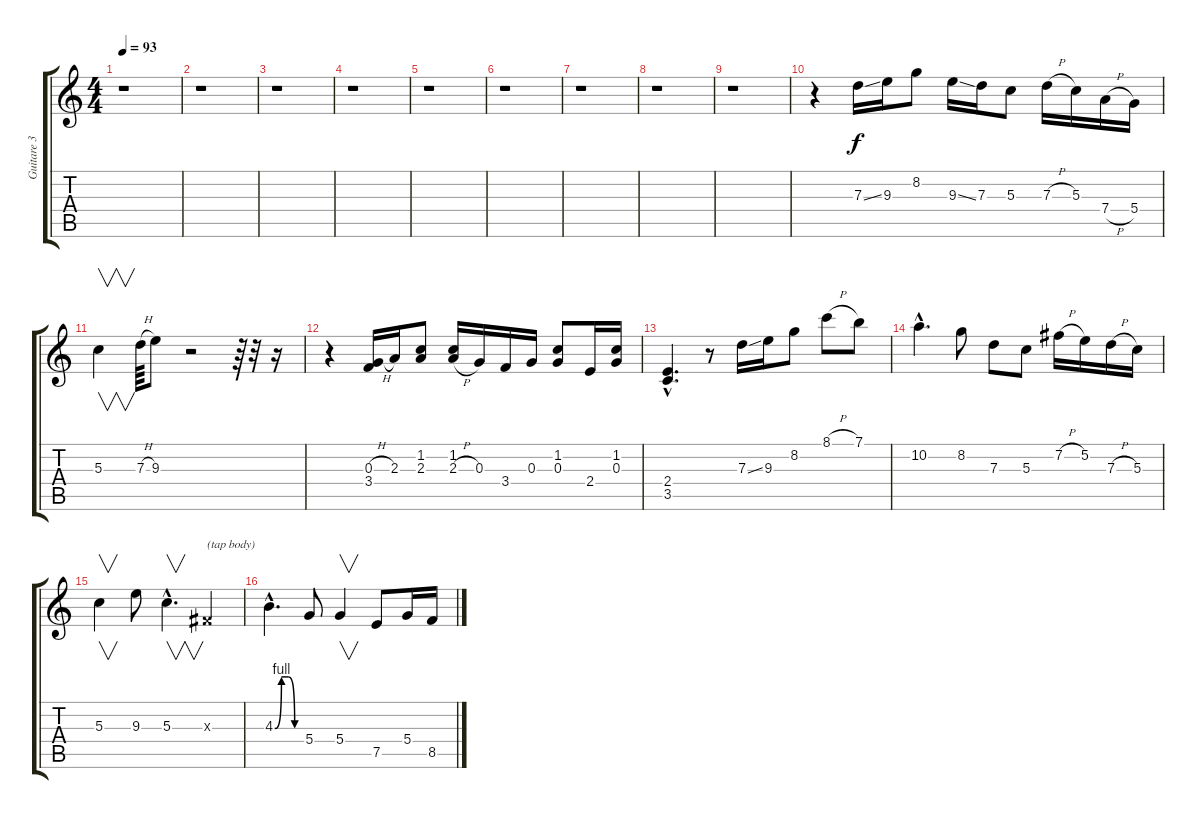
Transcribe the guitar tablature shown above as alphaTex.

\track ("Guitare 3" "Guitare 3") {instrument acousticguitarsteel}
\staff {score tabs}
\tuning (E4 B3 G3 D3 A2 E2) {hide}
\ts (4 4)
\tempo 93
\clef g2
\ks c
r.1{dy f instrument acousticguitarsteel} |
r.1 |
r.1 |
r.1 |
r.1 |
r.1 |
r.1 |
r.1 |
r.1 |
r.4 7.3{ss}.16 9.3.16 8.2.8 9.3{ss}.16 7.3.16 5.3.8 7.3{h}.16 5.3.16 7.4{h}.16 5.4.16 |
5.3.4{v} 7.3{h}.64 9.3.8 r.2 r.64 r.32 r.16 |
r.4 (0.3{h} 3.4).16 2.3.16 (1.2 2.3).8 (1.2 2.3{h}).16 0.3.16 3.4.16 0.3.16 (1.2 0.3).8 2.4.16 (1.2 0.3).16 |
(2.4{hac} 3.5{hac}).4{d} r.8 7.3{ss}.16 9.3.16 8.2.8 8.1{h}.8 7.1.8 |
10.2{hac}.4{d} 8.2.8 7.3.8 5.3.8 7.2{h}.16 5.2.16 7.3{h}.16 5.3.16 |
5.3.4{v} 9.3.8 5.3{hac}.4{v d} -1.3{x}.4{txt "(tap body)"} |
4.3{be (custom 0 0 15 4 30 4 45 0 60 0) hac}.4{d} 5.4.8 5.4.4{v} 7.5.8 5.4.16 8.5.16
